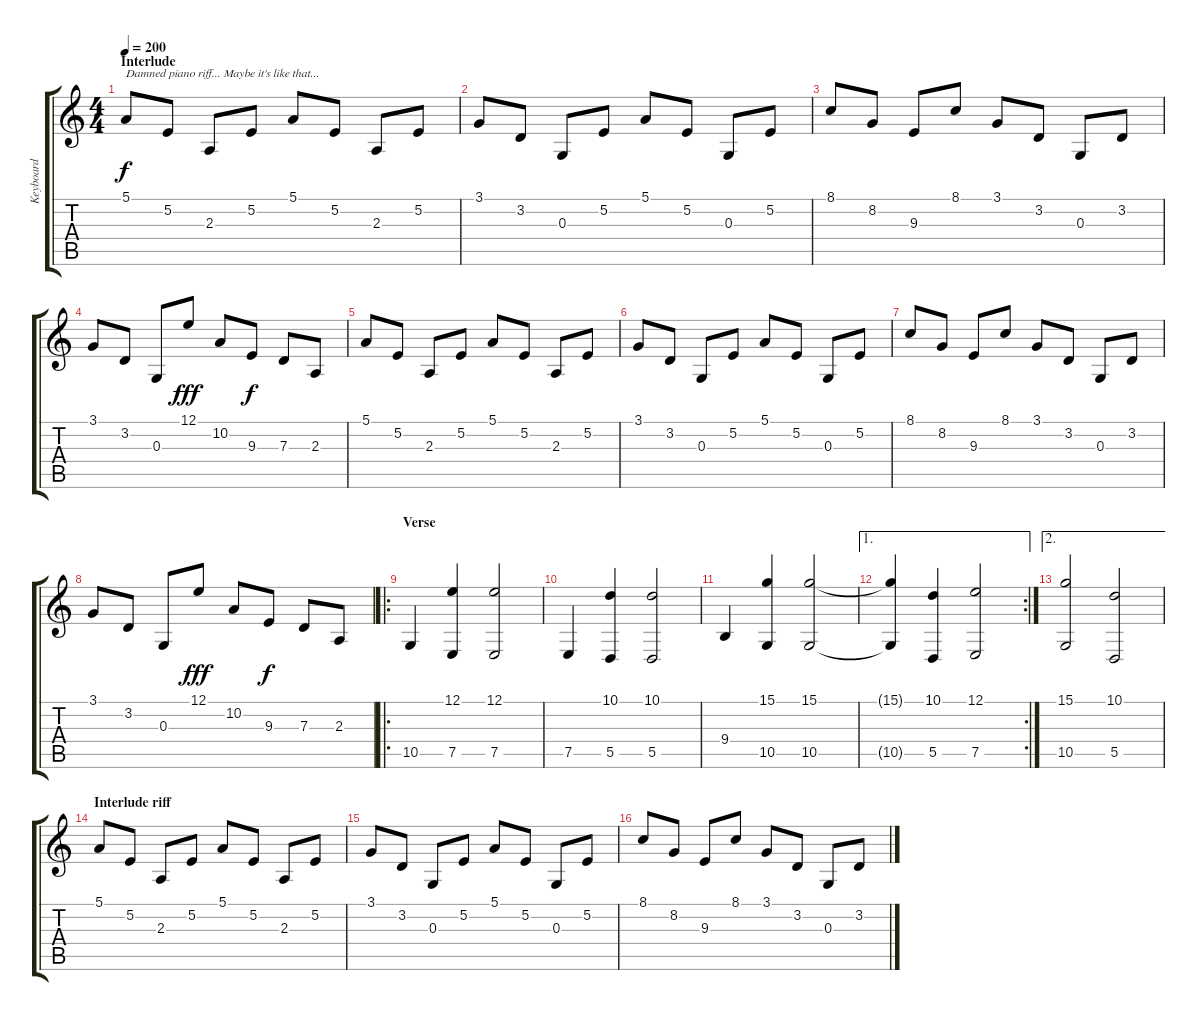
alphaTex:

\track ("Keyboard" "Keyboard") {instrument stringensemble1}
\staff {score tabs}
\tuning (E4 B3 G3 D3 A2 E2) {hide}
\ts (4 4)
\section ("" "Interlude")
\tempo 200
\clef g2
\ks c
5.1.8{txt "Damned piano riff... Maybe it's like that..." dy f volume 14 instrument electricgrandpiano} 5.2.8 2.3.8 5.2.8 5.1.8 5.2.8 2.3.8 5.2.8 |
3.1.8 3.2.8 0.3.8 5.2.8 5.1.8 5.2.8 0.3.8 5.2.8 |
8.1.8 8.2.8 9.3.8 8.1.8 3.1.8 3.2.8 0.3.8 3.2.8 |
3.1.8 3.2.8 0.3.8 12.1.8{dy fff} 10.2.8 9.3.8{dy f} 7.3.8 2.3.8 |
5.1.8 5.2.8 2.3.8 5.2.8 5.1.8 5.2.8 2.3.8 5.2.8 |
3.1.8 3.2.8 0.3.8 5.2.8 5.1.8 5.2.8 0.3.8 5.2.8 |
8.1.8 8.2.8 9.3.8 8.1.8 3.1.8 3.2.8 0.3.8 3.2.8 |
3.1.8 3.2.8 0.3.8 12.1.8{dy fff} 10.2.8 9.3.8{dy f} 7.3.8 2.3.8 |
\ro
\section ("" "Verse")
10.5.4{volume 12 instrument stringensemble1} (12.1 7.5).4 (12.1 7.5).2 |
7.5.4 (10.1 5.5).4 (10.1 5.5).2 |
9.4.4 (15.1 10.5).4 (15.1 10.5).2 |
\ae 1
\rc 2
(15.1{t} 10.5{t}).4 (10.1 5.5).4 (12.1 7.5).2 |
\ae 2
(15.1 10.5).2 (10.1 5.5).2 |
\section ("" "Interlude riff")
5.1.8{volume 14 instrument electricgrandpiano} 5.2.8 2.3.8 5.2.8 5.1.8 5.2.8 2.3.8 5.2.8 |
3.1.8 3.2.8 0.3.8 5.2.8 5.1.8 5.2.8 0.3.8 5.2.8 |
8.1.8 8.2.8 9.3.8 8.1.8 3.1.8 3.2.8 0.3.8 3.2.8
